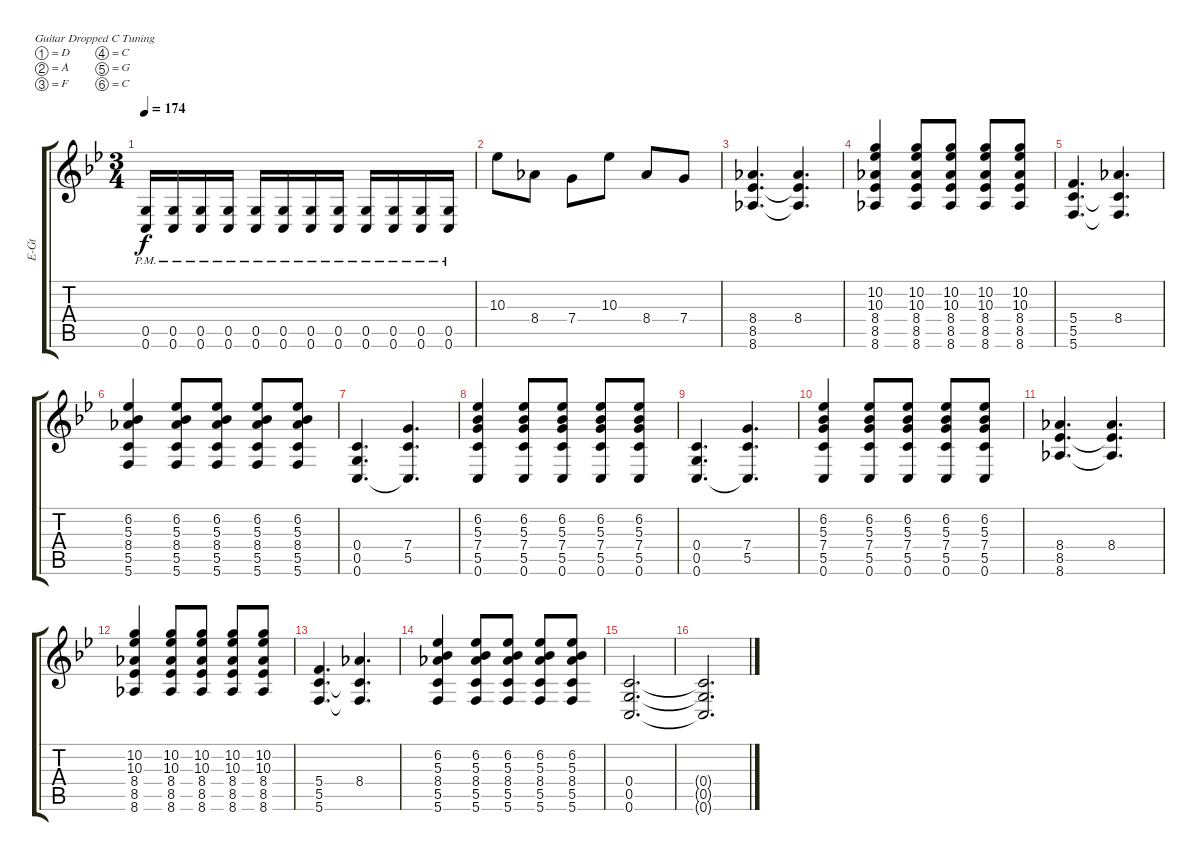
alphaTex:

\bracketExtendMode groupsimilarinstruments
\track ("Joel Stroetzel" "E-Gt") {instrument distortionguitar}
\staff {score tabs}
\tuning (D4 A3 F3 C3 G2 C2)
\ts (3 4)
\tempo 174
\clef g2
\ks bb
(0.5{pm acc forcenatural} 0.6{pm acc forcenatural}).16{dy f beam Up} (0.5{pm acc forcenatural} 0.6{pm acc forcenatural}).16{beam Up} (0.5{pm acc forcenatural} 0.6{pm acc forcenatural}).16{beam Up} (0.5{pm acc forcenatural} 0.6{pm acc forcenatural}).16{beam Up} (0.5{pm acc forcenatural} 0.6{pm acc forcenatural}).16{beam Up} (0.5{pm acc forcenatural} 0.6{pm acc forcenatural}).16{beam Up} (0.5{pm acc forcenatural} 0.6{pm acc forcenatural}).16{beam Up} (0.5{pm acc forcenatural} 0.6{pm acc forcenatural}).16{beam Up} (0.5{pm acc forcenatural} 0.6{pm acc forcenatural}).16{beam Up} (0.5{pm acc forcenatural} 0.6{pm acc forcenatural}).16{beam Up} (0.5{pm acc forcenatural} 0.6{pm acc forcenatural}).16{beam Up} (0.5{pm acc forcenatural} 0.6{pm acc forcenatural}).16{beam Up} |
10.3{acc forcenatural}.8{beam Down} 8.4{acc b}.8{beam Down} 7.4{acc forcenatural}.8{beam Down} 10.3{acc forcenatural}.8{beam Down} 8.4{acc b}.8{beam Up} 7.4{acc forcenatural}.8{beam Up} |
(8.4{acc b} 8.5{acc forcenatural} 8.6{acc b}).4{d beam Up} (8.4{acc b} 8.5{t acc forcenatural} 8.6{t acc b}).4{d beam Up} |
(10.2{acc forcenatural} 10.3{acc forcenatural} 8.4{acc b} 8.5{acc forcenatural} 8.6{acc b}).4{beam Up} (10.2{acc forcenatural} 10.3{acc forcenatural} 8.4{acc b} 8.5{acc forcenatural} 8.6{acc b}).8{beam Up} (10.2{acc forcenatural} 10.3{acc forcenatural} 8.4{acc b} 8.5{acc forcenatural} 8.6{acc b}).8{beam Up} (10.2{acc forcenatural} 10.3{acc forcenatural} 8.4{acc b} 8.5{acc forcenatural} 8.6{acc b}).8{beam Up} (10.2{acc forcenatural} 10.3{acc forcenatural} 8.4{acc b} 8.5{acc forcenatural} 8.6{acc b}).8{beam Up} |
(5.4{acc forcenatural} 5.5{acc forcenatural} 5.6{acc forcenatural}).4{d beam Up} (8.4{acc b} 5.5{t acc forcenatural} 5.6{t acc forcenatural}).4{d beam Up} |
(6.2{acc forcenatural} 5.3{acc forcenatural} 8.4{acc b} 5.5{acc forcenatural} 5.6{acc forcenatural}).4{beam Up} (6.2{acc forcenatural} 5.3{acc forcenatural} 8.4{acc b} 5.5{acc forcenatural} 5.6{acc forcenatural}).8{beam Up} (6.2{acc forcenatural} 5.3{acc forcenatural} 8.4{acc b} 5.5{acc forcenatural} 5.6{acc forcenatural}).8{beam Up} (6.2{acc forcenatural} 5.3{acc forcenatural} 8.4{acc b} 5.5{acc forcenatural} 5.6{acc forcenatural}).8{beam Up} (6.2{acc forcenatural} 5.3{acc forcenatural} 8.4{acc b} 5.5{acc forcenatural} 5.6{acc forcenatural}).8{beam Up} |
(0.4{acc forcenatural} 0.5{acc forcenatural} 0.6{acc forcenatural}).4{d beam Up} (7.4{acc forcenatural} 5.5{acc forcenatural} 0.6{t acc forcenatural}).4{d beam Up} |
(6.2{acc forcenatural} 5.3{acc forcenatural} 7.4{acc forcenatural} 5.5{acc forcenatural} 0.6{acc forcenatural}).4{beam Up} (6.2{acc forcenatural} 5.3{acc forcenatural} 7.4{acc forcenatural} 5.5{acc forcenatural} 0.6{acc forcenatural}).8{beam Up} (6.2{acc forcenatural} 5.3{acc forcenatural} 7.4{acc forcenatural} 5.5{acc forcenatural} 0.6{acc forcenatural}).8{beam Up} (6.2{acc forcenatural} 5.3{acc forcenatural} 7.4{acc forcenatural} 5.5{acc forcenatural} 0.6{acc forcenatural}).8{beam Up} (6.2{acc forcenatural} 5.3{acc forcenatural} 7.4{acc forcenatural} 5.5{acc forcenatural} 0.6{acc forcenatural}).8{beam Up} |
(0.4{acc forcenatural} 0.5{acc forcenatural} 0.6{acc forcenatural}).4{d beam Up} (7.4{acc forcenatural} 5.5{acc forcenatural} 0.6{t acc forcenatural}).4{d beam Up} |
(6.2{acc forcenatural} 5.3{acc forcenatural} 7.4{acc forcenatural} 5.5{acc forcenatural} 0.6{acc forcenatural}).4{beam Up} (6.2{acc forcenatural} 5.3{acc forcenatural} 7.4{acc forcenatural} 5.5{acc forcenatural} 0.6{acc forcenatural}).8{beam Up} (6.2{acc forcenatural} 5.3{acc forcenatural} 7.4{acc forcenatural} 5.5{acc forcenatural} 0.6{acc forcenatural}).8{beam Up} (6.2{acc forcenatural} 5.3{acc forcenatural} 7.4{acc forcenatural} 5.5{acc forcenatural} 0.6{acc forcenatural}).8{beam Up} (6.2{acc forcenatural} 5.3{acc forcenatural} 7.4{acc forcenatural} 5.5{acc forcenatural} 0.6{acc forcenatural}).8{beam Up} |
(8.4{acc b} 8.5{acc forcenatural} 8.6{acc b}).4{d beam Up} (8.4{acc b} 8.5{t acc forcenatural} 8.6{t acc b}).4{d beam Up} |
(10.2{acc forcenatural} 10.3{acc forcenatural} 8.4{acc b} 8.5{acc forcenatural} 8.6{acc b}).4{beam Up} (10.2{acc forcenatural} 10.3{acc forcenatural} 8.4{acc b} 8.5{acc forcenatural} 8.6{acc b}).8{beam Up} (10.2{acc forcenatural} 10.3{acc forcenatural} 8.4{acc b} 8.5{acc forcenatural} 8.6{acc b}).8{beam Up} (10.2{acc forcenatural} 10.3{acc forcenatural} 8.4{acc b} 8.5{acc forcenatural} 8.6{acc b}).8{beam Up} (10.2{acc forcenatural} 10.3{acc forcenatural} 8.4{acc b} 8.5{acc forcenatural} 8.6{acc b}).8{beam Up} |
(5.4{acc forcenatural} 5.5{acc forcenatural} 5.6{acc forcenatural}).4{d beam Up} (8.4{acc b} 5.5{t acc forcenatural} 5.6{t acc forcenatural}).4{d beam Up} |
(6.2{acc forcenatural} 5.3{acc forcenatural} 8.4{acc b} 5.5{acc forcenatural} 5.6{acc forcenatural}).4{beam Up} (6.2{acc forcenatural} 5.3{acc forcenatural} 8.4{acc b} 5.5{acc forcenatural} 5.6{acc forcenatural}).8{beam Up} (6.2{acc forcenatural} 5.3{acc forcenatural} 8.4{acc b} 5.5{acc forcenatural} 5.6{acc forcenatural}).8{beam Up} (6.2{acc forcenatural} 5.3{acc forcenatural} 8.4{acc b} 5.5{acc forcenatural} 5.6{acc forcenatural}).8{beam Up} (6.2{acc forcenatural} 5.3{acc forcenatural} 8.4{acc b} 5.5{acc forcenatural} 5.6{acc forcenatural}).8{beam Up} |
(0.4{acc forcenatural} 0.5{acc forcenatural} 0.6{acc forcenatural}).2{d beam Up} |
(0.4{t acc forcenatural} 0.5{t acc forcenatural} 0.6{t acc forcenatural}).2{d beam Up}
